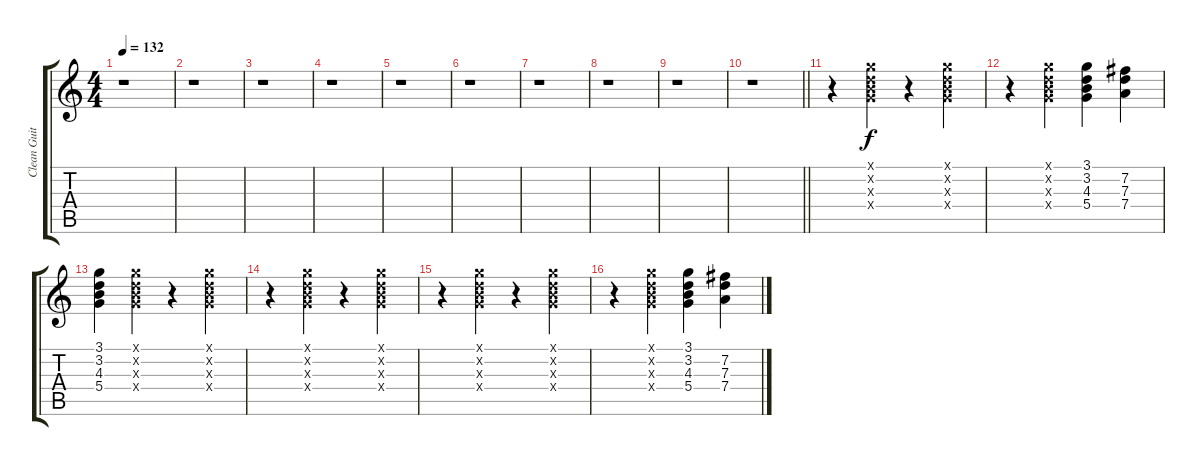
\track ("Clean Guitar" "Clean Guit") {instrument electricguitarclean}
\staff {score tabs}
\tuning (E4 B3 G3 D3 A2 E2) {hide}
\ts (4 4)
\tempo 132
\clef g2
\ks c
r.1{dy f} |
r.1 |
r.1 |
r.1 |
r.1 |
r.1 |
r.1 |
r.1 |
r.1 |
\barLineRight lightlight
r.1 |
r.4 (3.1{x} 3.2{x} 4.3{x} 5.4{x}).4 r.4 (3.1{x} 3.2{x} 4.3{x} 5.4{x}).4 |
r.4 (3.1{x} 3.2{x} 4.3{x} 5.4{x}).4 (3.1 3.2 4.3 5.4).4 (7.2 7.3 7.4).4 |
(3.1 3.2 4.3 5.4).4 (3.1{x} 3.2{x} 4.3{x} 5.4{x}).4 r.4 (3.1{x} 3.2{x} 4.3{x} 5.4{x}).4 |
r.4 (3.1{x} 3.2{x} 4.3{x} 5.4{x}).4 r.4 (3.1{x} 3.2{x} 4.3{x} 5.4{x}).4 |
r.4 (3.1{x} 3.2{x} 4.3{x} 5.4{x}).4 r.4 (3.1{x} 3.2{x} 4.3{x} 5.4{x}).4 |
r.4 (3.1{x} 3.2{x} 4.3{x} 5.4{x}).4 (3.1 3.2 4.3 5.4).4 (7.2 7.3 7.4).4
